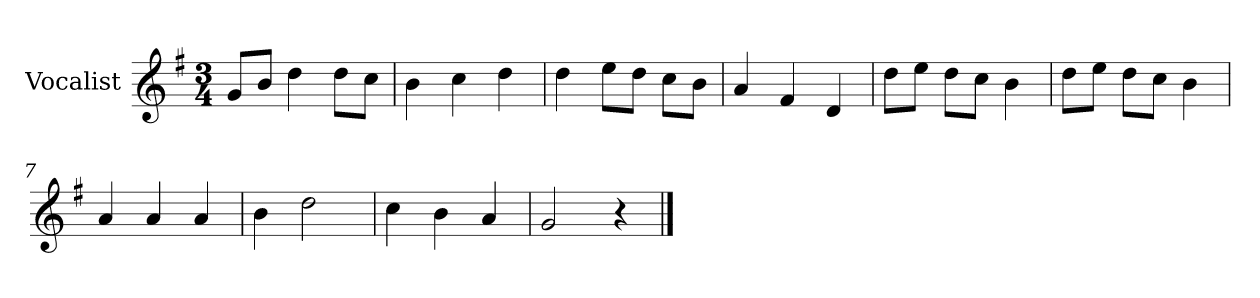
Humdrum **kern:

**kern
*part1
*staff1
*I"Vocalist
*k[f#]
*G:
*M3/4
=1
8gL
8bJ
4dd
8ddL
8ccJ
=2
4b
4cc
4dd
=3
4dd
8eeL
8ddJ
8ccL
8bJ
=4
4a
4f#
4d
=5
8ddL
8eeJ
8ddL
8ccJ
4b
=6
8ddL
8eeJ
8ddL
8ccJ
4b
=7
4a
4a
4a
=8
4b
2dd
=9
4cc
4b
4a
=10
2g
4r
==
*-
